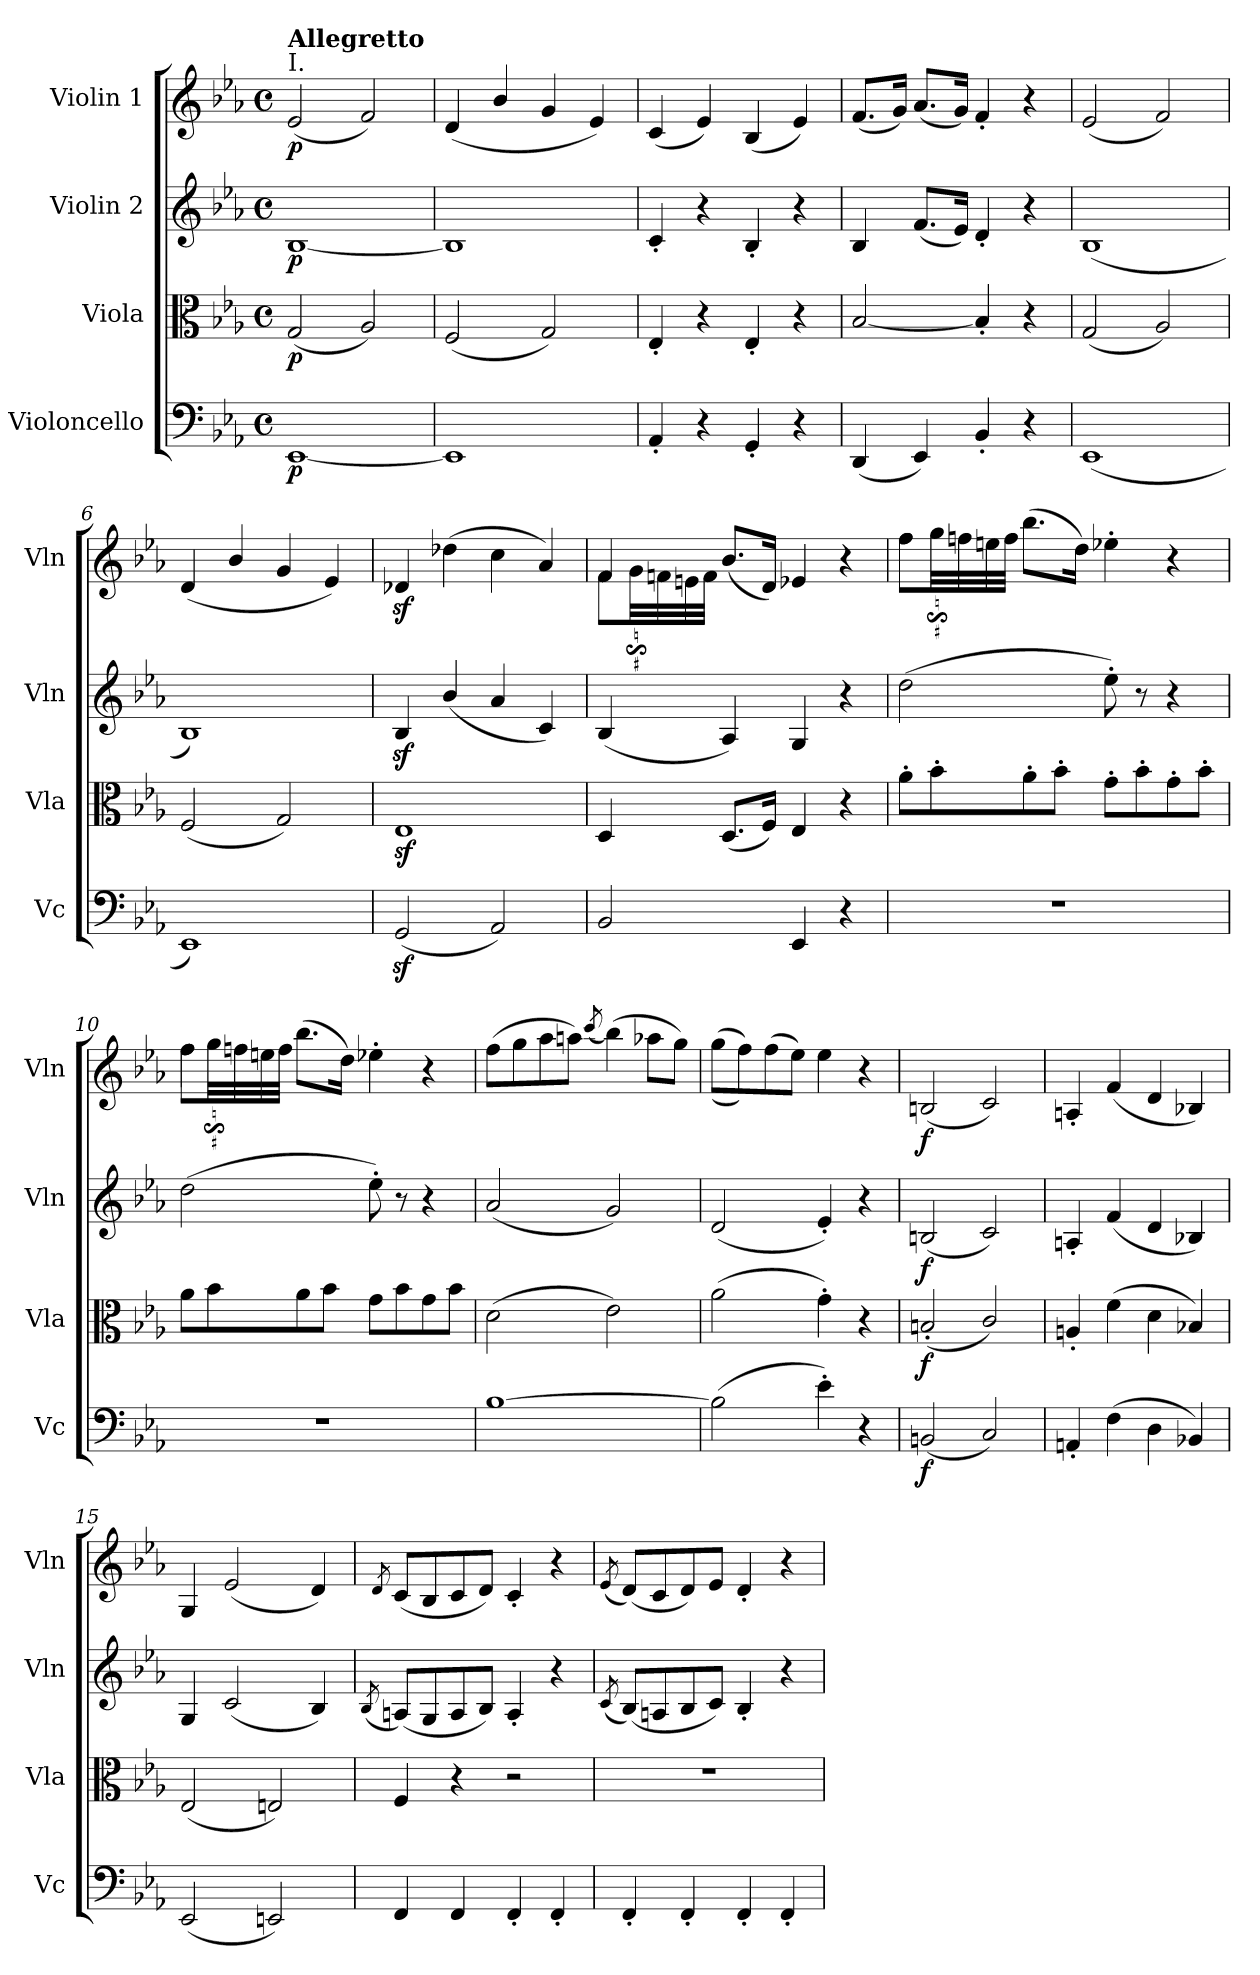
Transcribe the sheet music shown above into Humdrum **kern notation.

**kern	**dynam	**kern	**dynam	**kern	**dynam	**kern	**dynam
*part4	*part4	*part3	*part3	*part2	*part2	*part1	*part1
*staff4	*staff4	*staff3	*staff3	*staff2	*staff2	*staff1	*staff1
*I"Violoncello	*	*I"Viola	*	*I"Violin 2	*	*I"Violin 1	*
*I'Vc	*	*I'Vla	*	*I'Vln	*	*I'Vln	*
*clefF4	*	*clefC3	*	*clefG2	*	*clefG2	*
*k[b-e-a-]	*	*k[b-e-a-]	*	*k[b-e-a-]	*	*k[b-e-a-]	*
*M4/4	*	*M4/4	*	*M4/4	*	*M4/4	*
*met(c)	*	*met(c)	*	*met(c)	*	*met(c)	*
=1	=1	=1	=1	=1	=1	=1	=1
!	!	!	!	!	!	!LO:TX:a:t=I.	!
!	!	!	!	!	!	!LO:TX:a:B:t=Allegretto	!
!	!LO:DY:b	!	!LO:DY:b	!	!LO:DY:b	!	!LO:DY:b
[1EE-	p	(2G/	p	[1B-	p	(2e-/	p
.	.	2A-/)	.	.	.	2f/)	.
=2	=2	=2	=2	=2	=2	=2	=2
1EE-]	.	(2F/	.	1B-]	.	(<4d/	.
.	.	.	.	.	.	4b-/	.
.	.	2G/)	.	.	.	4g/	.
.	.	.	.	.	.	4e-/)	.
=3	=3	=3	=3	=3	=3	=3	=3
4AA-'/	.	4E-'/	.	4c'/	.	(4c/	.
4r	.	4r	.	4r	.	4e-/)	.
4GG'/	.	4E-'/	.	4B-'/	.	(4B-/	.
4r	.	4r	.	4r	.	4e-/)	.
=4	=4	=4	=4	=4	=4	=4	=4
(4DD/	.	[2B-/	.	4B-/	.	(8.f/L	.
.	.	.	.	.	.	16g/Jk)	.
4EE-/)	.	.	.	(8.f/L	.	(8.a-/L	.
.	.	.	.	16e-/Jk)	.	16g/Jk)	.
4BB-'/	.	4B-'/]	.	4d'/	.	4f'/	.
4r	.	4r	.	4r	.	4r	.
=5	=5	=5	=5	=5	=5	=5	=5
(1EE-	.	(2G/	.	(1B-	.	(2e-/	.
.	.	2A-/)	.	.	.	2f/)	.
=6	=6	=6	=6	=6	=6	=6	=6
1EE-)	.	(<2F/	.	1B-)	.	(<4d/	.
.	.	.	.	.	.	4b-/	.
.	.	2G/)	.	.	.	4g/	.
.	.	.	.	.	.	4e-/)	.
=7	=7	=7	=7	=7	=7	=7	=7
(<2GGz</	.	1E-z<	.	4B-z</	.	4d-Xz</	.
.	.	.	.	(<4b-/	.	(>4dd-X\	.
2AA-/)	.	.	.	4a-/	.	4cc\	.
.	.	.	.	4c/)	.	4a-/)	.
!!LO:LB:g=z
=8	=8	=8	=8	=8	=8	=8	=8
*	*	*	*	*	*	*^	*
2BB-/	.	4D/	.	(4B-/	.	4f/	8fL	.
.	.	.	.	.	.	.	32gs$sSLL	.
.	.	.	.	.	.	.	32f	.
.	.	.	.	.	.	.	32en	.
.	.	.	.	.	.	.	32fJJJ	.
.	.	(<8.D/L	.	4A-/)	.	(8.b-/L	2.ryy	.
.	.	16F/Jk)	.	.	.	16d/Jk)	.	.
4EE-/	.	4E-/	.	4G/	.	4e-X/	.	.
4r	.	4r	.	4r	.	4r	.	.
=9	=9	=9	=9	=9	=9	=9	=9	=9
1r	.	8a-'\L	.	(2dd\	.	4ff\	8ffL	.
.	.	8b-'\	.	.	.	.	32ggs$sSLL	.
.	.	.	.	.	.	.	32ff	.
.	.	.	.	.	.	.	32een	.
.	.	.	.	.	.	.	32ffJJJ	.
.	.	8a-'\	.	.	.	(>8.bb-\L	2.ryy	.
.	.	8b-'\J	.	.	.	.	.	.
.	.	.	.	.	.	16dd\Jk)	.	.
.	.	8g'\L	.	8ee-'\)	.	4ee-X'\	.	.
.	.	8b-'\	.	8r	.	.	.	.
.	.	8g'\	.	4r	.	4r	.	.
.	.	8b-'\J	.	.	.	.	.	.
=10	=10	=10	=10	=10	=10	=10	=10	=10
1r	.	8a-\L	.	(2dd\	.	4ff\	8ffL	.
.	.	8b-\	.	.	.	.	32ggs$sSLL	.
.	.	.	.	.	.	.	32ff	.
.	.	.	.	.	.	.	32een	.
.	.	.	.	.	.	.	32ffJJJ	.
.	.	8a-\	.	.	.	(>8.bb-\L	2.ryy	.
.	.	8b-\J	.	.	.	.	.	.
.	.	.	.	.	.	16dd\Jk)	.	.
.	.	8g\L	.	8ee-'\)	.	4ee-X'\	.	.
.	.	8b-\	.	8r	.	.	.	.
.	.	8g\	.	4r	.	4r	.	.
.	.	8b-\J	.	.	.	.	.	.
*	*	*	*	*	*	*v	*v	*
!!LO:LB:g=z
=11	=11	=11	=11	=11	=11	=11	=11
[>1B-	.	(>2d\	.	(2a-/	.	(>8ff\L	.
.	.	.	.	.	.	8gg\	.
.	.	.	.	.	.	8aa-\	.
.	.	.	.	.	.	8aan\J)	.
.	.	.	.	.	.	(<8qccc/	.
.	.	2e-\)	.	2g/)	.	(>4bb-\)	.
.	.	.	.	.	.	8aa-X\L	.
.	.	.	.	.	.	8gg\J)	.
=12	=12	=12	=12	=12	=12	=12	=12
(>2B-\]	.	(>2a-\	.	(2d/	.	(>(>8gg\L	.
.	.	.	.	.	.	8ff\))	.
.	.	.	.	.	.	(>8ff\	.
.	.	.	.	.	.	8ee-\J)	.
4e-'\)	.	4g'\)	.	4e-'/)	.	4ee-\	.
4r	.	4r	.	4r	.	4r	.
!!LO:LB:g=z
=13	=13	=13	=13	=13	=13	=13	=13
!	!LO:DY:b	!	!LO:DY:b	!	!LO:DY:b	!	!LO:DY:b
(2BBn/	f	(<2Bn'/	f	(2Bn/	f	(<2Bn/	f
2C/)	.	2c/)	.	2c/)	.	2c/)	.
=14	=14	=14	=14	=14	=14	=14	=14
4AAn'/	.	4An'/	.	4An'/	.	4An'/	.
(>4F\	.	(>4f\	.	(4f/	.	(4f/	.
4D\	.	4d\	.	4d/	.	4d/	.
4BB-X/)	.	4B-X/)	.	4B-X/)	.	4B-X/)	.
=15	=15	=15	=15	=15	=15	=15	=15
(2EE-/	.	(2E-/	.	4G/	.	4G/	.
.	.	.	.	(2c/	.	(2e-/	.
2EEn/)	.	2En/)	.	.	.	.	.
.	.	.	.	4B-/)	.	4d/)	.
=16	=16	=16	=16	=16	=16	=16	=16
.	.	.	.	(8qB-/	.	8qd/	.
4FF/	.	4F/	.	(8An/L)	.	(<8c/L	.
.	.	.	.	8G/	.	8B-/	.
4FF/	.	4r	.	8A/	.	8c/	.
.	.	.	.	8B-/J)	.	8d/J)	.
4FF'/	.	2r	.	4A'/	.	4c'/	.
4FF'/	.	.	.	4r	.	4r	.
=17	=17	=17	=17	=17	=17	=17	=17
.	.	.	.	(8qc/	.	(8qe-/	.
4FF'/	.	1r	.	(8B-/L)	.	(<8d/L)	.
.	.	.	.	8An/	.	8c/	.
4FF'/	.	.	.	8B-/	.	8d/)	.
.	.	.	.	8c/J)	.	8e-/J	.
4FF'/	.	.	.	4B-'/	.	4d'/	.
4FF'/	.	.	.	4r	.	4r	.
=	=	=	=	=	=	=	=
*-	*-	*-	*-	*-	*-	*-	*-
